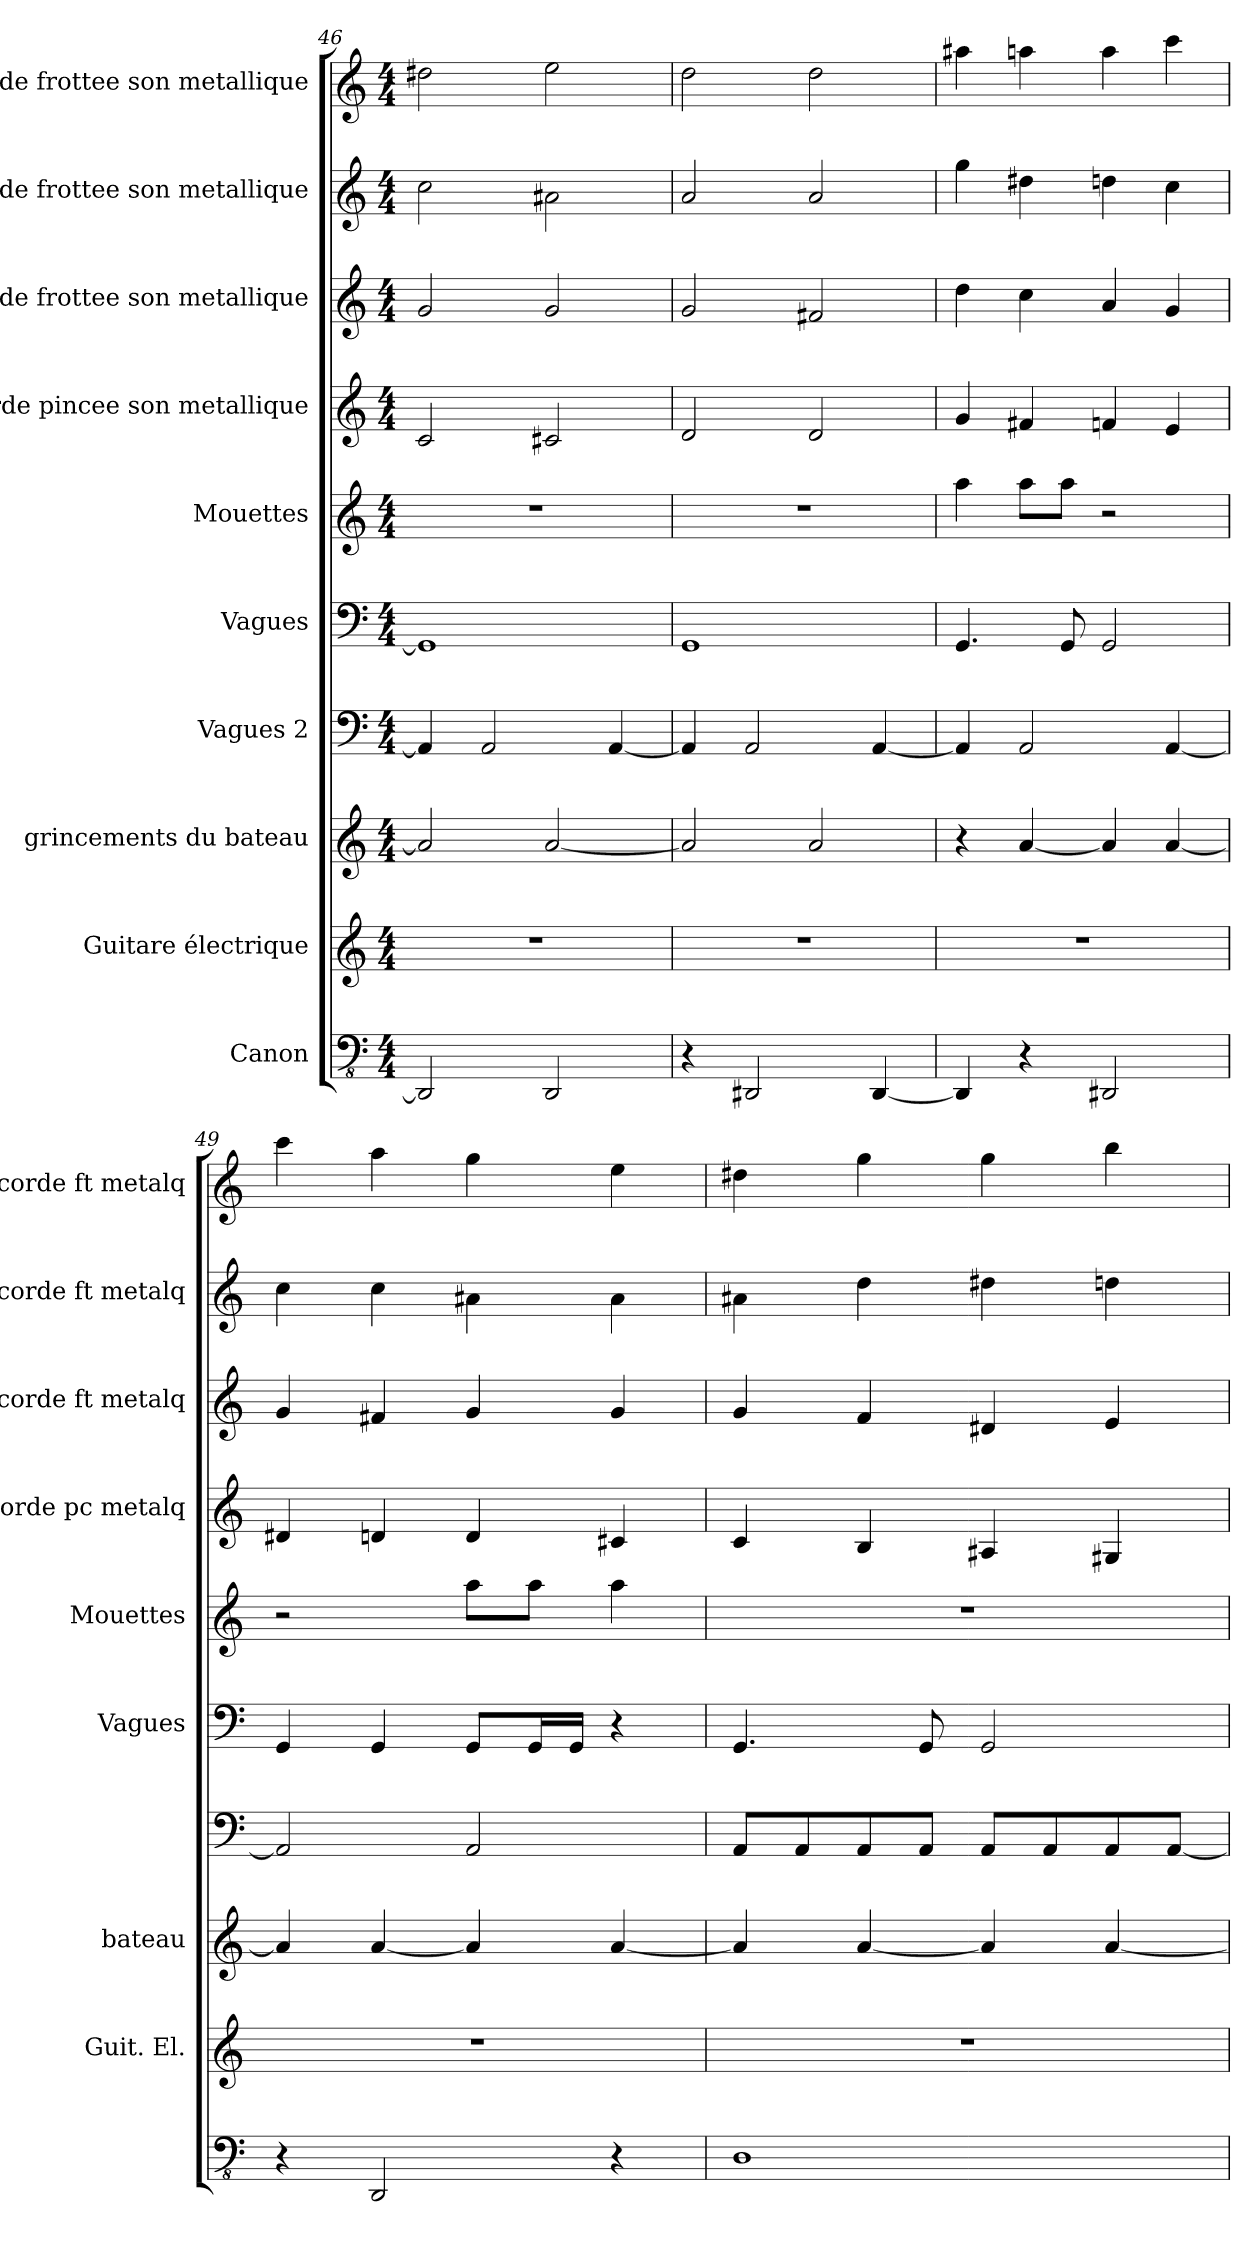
**kern	**kern	**kern	**kern	**kern	**kern	**kern	**kern	**kern	**kern
*part10	*part9	*part8	*part7	*part6	*part5	*part4	*part3	*part2	*part1
*staff10	*staff9	*staff8	*staff7	*staff6	*staff5	*staff4	*staff3	*staff2	*staff1
*I"Canon	*I"Guitare électrique	*I"grincements du bateau	*I"Vagues 2	*I"Vagues	*I"Mouettes	*I"corde pincee son metallique	*I"corde frottee son metallique	*I"corde frottee son metallique	*I"corde frottee  son metallique
*	*I'Guit. El.	*I'bateau	*	*I'Vagues	*I'Mouettes	*I'corde pc metalq	*I'corde ft metalq	*I'corde ft metalq	*I'corde ft metalq
*clefFv4	*clefG2	*clefG2	*clefF4	*clefF4	*clefG2	*clefG2	*clefG2	*clefG2	*clefG2
*k[]	*k[]	*k[]	*k[]	*k[]	*k[]	*k[]	*k[]	*k[]	*k[]
*M4/4	*M4/4	*M4/4	*M4/4	*M4/4	*M4/4	*M4/4	*M4/4	*M4/4	*M4/4
=46	=46	=46	=46	=46	=46	=46	=46	=46	=46
2DDD/]	1r	2a/]	4AA/]	1GG]	1r	2c/	2g/	2cc\	2dd#X\
.	.	.	2AA/	.	.	.	.	.	.
2DDD/	.	[2a/	.	.	.	2c#X/	2g/	2a#X\	2ee\
.	.	.	[4AA/	.	.	.	.	.	.
=47	=47	=47	=47	=47	=47	=47	=47	=47	=47
4r	1r	2a/]	4AA/]	1GG	1r	2d/	2g/	2a/	2dd\
2DDD#X/	.	.	2AA/	.	.	.	.	.	.
.	.	2a/	.	.	.	2d/	2f#X/	2a/	2dd\
[4DDD#/	.	.	[4AA/	.	.	.	.	.	.
=48	=48	=48	=48	=48	=48	=48	=48	=48	=48
4DDD#/]	1r	4r	4AA/]	4.GG/	4aa\	4g/	4dd\	4gg\	4aa#X\
4r	.	[4a/	2AA/	.	8aa\L	4f#X/	4cc\	4dd#X\	4aan\
.	.	.	.	8GG/	8aa\J	.	.	.	.
2DDD#X/	.	4a/]	.	2GG/	2r	4fn/	4a/	4ddn\	4aa\
.	.	[4a/	[4AA/	.	.	4e/	4g/	4cc\	4ccc\
=49	=49	=49	=49	=49	=49	=49	=49	=49	=49
4r	1r	4a/]	2AA/]	4GG/	2r	4d#X/	4g/	4cc\	4ccc\
2DDD/	.	[4a/	.	4GG/	.	4dn/	4f#X/	4cc\	4aa\
.	.	4a/]	2AA/	8GG/L	8aa\L	4d/	4g/	4a#X\	4gg\
.	.	.	.	16GG/L	8aa\J	.	.	.	.
.	.	.	.	16GG/JJ	.	.	.	.	.
4r	.	[4a/	.	4r	4aa\	4c#X/	4g/	4a#\	4ee\
=50	=50	=50	=50	=50	=50	=50	=50	=50	=50
1DD	1r	4a/]	8AA/L	4.GG/	1r	4c/	4g/	4a#X\	4dd#X\
.	.	.	8AA/	.	.	.	.	.	.
.	.	[4a/	8AA/	.	.	4B/	4f/	4dd\	4gg\
.	.	.	8AA/J	8GG/	.	.	.	.	.
.	.	4a/]	8AA/L	2GG/	.	4A#X/	4d#X/	4dd#X\	4gg\
.	.	.	8AA/	.	.	.	.	.	.
.	.	[4a/	8AA/	.	.	4G#X/	4e/	4ddn\	4bb\
.	.	.	[8AA/J	.	.	.	.	.	.
=	=	=	=	=	=	=	=	=	=
*-	*-	*-	*-	*-	*-	*-	*-	*-	*-
